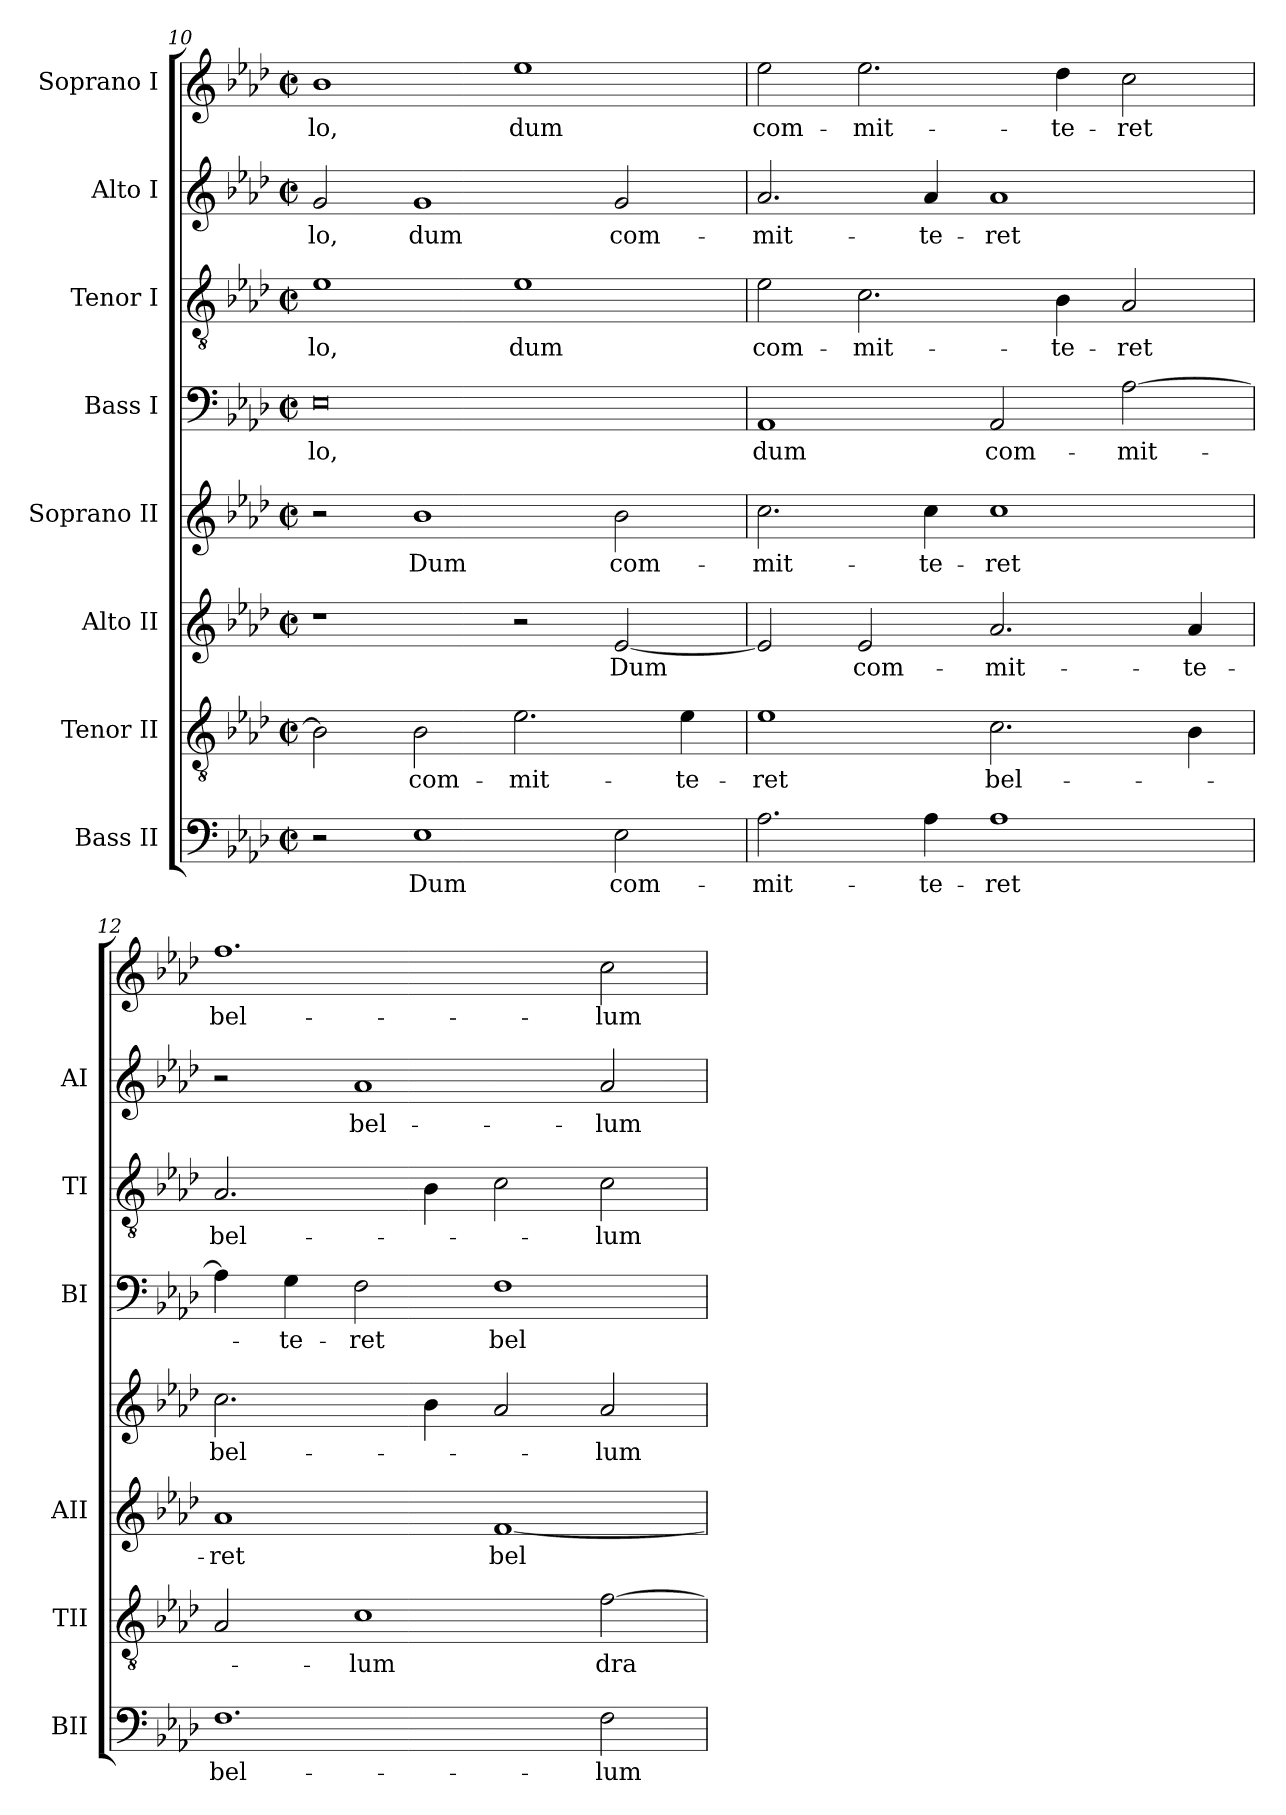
**kern	**text	**kern	**text	**kern	**text	**kern	**text	**kern	**text	**kern	**text	**kern	**text	**kern	**text
*part8	*part8	*part7	*part7	*part6	*part6	*part5	*part5	*part4	*part4	*part3	*part3	*part2	*part2	*part1	*part1
*staff8	*staff8	*staff7	*staff7	*staff6	*staff6	*staff5	*staff5	*staff4	*staff4	*staff3	*staff3	*staff2	*staff2	*staff1	*staff1
*I"Bass II	*	*I"Tenor II	*	*I"Alto II	*	*I"Soprano II	*	*I"Bass I	*	*I"Tenor I	*	*I"Alto I	*	*I"Soprano I	*
*I'BII	*	*I'TII	*	*I'AII	*	*	*	*I'BI	*	*I'TI	*	*I'AI	*	*	*
*clefF4	*	*clefGv2	*	*clefG2	*	*clefG2	*	*clefF4	*	*clefGv2	*	*clefG2	*	*clefG2	*
*k[b-e-a-d-]	*	*k[b-e-a-d-]	*	*k[b-e-a-d-]	*	*k[b-e-a-d-]	*	*k[b-e-a-d-]	*	*k[b-e-a-d-]	*	*k[b-e-a-d-]	*	*k[b-e-a-d-]	*
*A-:	*	*A-:	*	*A-:	*	*A-:	*	*A-:	*	*A-:	*	*A-:	*	*A-:	*
*M2/2	*	*M2/2	*	*M2/2	*	*M2/2	*	*M2/2	*	*M2/2	*	*M2/2	*	*M2/2	*
*met(c|)	*	*met(c|)	*	*met(c|)	*	*met(c|)	*	*met(c|)	*	*met(c|)	*	*met(c|)	*	*met(c|)	*
=10	=10	=10	=10	=10	=10	=10	=10	=10	=10	=10	=10	=10	=10	=10	=10
!	!	!	!	!	!	!	!	!	!LO:LY:b	!	!LO:LY:b	!	!LO:LY:b	!	!LO:LY:b
2r	.	2B-\]	.	1r	.	2r	.	0E-	-lo,	1e-	-lo,	2g/	-lo,	1b-	-lo,
!	!LO:LY:b	!	!LO:LY:b	!	!	!	!LO:LY:b	!	!	!	!	!	!LO:LY:b	!	!
1E-	Dum	2B-\	com-	.	.	1b-	Dum	.	.	.	.	1g	dum	.	.
!	!	!	!LO:LY:b	!	!	!	!	!	!	!	!LO:LY:b	!	!	!	!LO:LY:b
.	.	2.e-\	-mit-	2r	.	.	.	.	.	1e-	dum	.	.	1ee-	dum
!	!LO:LY:b	!	!	!	!LO:LY:b	!	!LO:LY:b	!	!	!	!	!	!LO:LY:b	!	!
2E-\	com-	.	.	[<2e-/	Dum	2b-\	com-	.	.	.	.	2g/	com-	.	.
!	!	!	!LO:LY:b	!	!	!	!	!	!	!	!	!	!	!	!
.	.	4e-\	-te-	.	.	.	.	.	.	.	.	.	.	.	.
=11	=11	=11	=11	=11	=11	=11	=11	=11	=11	=11	=11	=11	=11	=11	=11
!	!LO:LY:b	!	!LO:LY:b	!	!	!	!LO:LY:b	!	!LO:LY:b	!	!LO:LY:b	!	!LO:LY:b	!	!LO:LY:b
2.A-\	-mit-	1e-	-ret	2e-/]	.	2.cc\	-mit-	1AA-	dum	2e-\	com-	2.a-/	-mit-	2ee-\	com-
!	!	!	!	!	!LO:LY:b	!	!	!	!	!	!LO:LY:b	!	!	!	!LO:LY:b
.	.	.	.	2e-/	com-	.	.	.	.	2.c\	-mit-	.	.	2.ee-\	-mit-
!	!LO:LY:b	!	!	!	!	!	!LO:LY:b	!	!	!	!	!	!LO:LY:b	!	!
4A-\	-te-	.	.	.	.	4cc\	-te-	.	.	.	.	4a-/	-te-	.	.
!	!LO:LY:b	!	!LO:LY:b	!	!LO:LY:b	!	!LO:LY:b	!	!LO:LY:b	!	!	!	!LO:LY:b	!	!
1A-	-ret	2.c\	bel-	2.a-/	-mit-	1cc	-ret	2AA-/	com-	.	.	1a-	-ret	.	.
!	!	!	!	!	!	!	!	!	!	!	!LO:LY:b	!	!	!	!LO:LY:b
.	.	.	.	.	.	.	.	.	.	4B-\	-te-	.	.	4dd-\	-te-
!	!	!	!	!	!	!	!	!	!LO:LY:b	!	!LO:LY:b	!	!	!	!LO:LY:b
.	.	.	.	.	.	.	.	[>2A-\	-mit-	2A-/	-ret	.	.	2cc\	-ret
!	!	!	!	!	!LO:LY:b	!	!	!	!	!	!	!	!	!	!
.	.	4B-\	.	4a-/	-te-	.	.	.	.	.	.	.	.	.	.
=12	=12	=12	=12	=12	=12	=12	=12	=12	=12	=12	=12	=12	=12	=12	=12
!	!LO:LY:b	!	!	!	!LO:LY:b	!	!LO:LY:b	!	!	!	!LO:LY:b	!	!	!	!LO:LY:b
1.F	bel-	2A-/	.	1a-	-ret	2.cc\	bel-	4A-\]	.	2.A-/	bel-	2r	.	1.ff	bel-
!	!	!	!	!	!	!	!	!	!LO:LY:b	!	!	!	!	!	!
.	.	.	.	.	.	.	.	4G\	-te-	.	.	.	.	.	.
!	!	!	!LO:LY:b	!	!	!	!	!	!LO:LY:b	!	!	!	!LO:LY:b	!	!
.	.	1c	-lum	.	.	.	.	2F\	-ret	.	.	1a-	bel-	.	.
.	.	.	.	.	.	4b-\	.	.	.	4B-\	.	.	.	.	.
!	!	!	!	!	!LO:LY:b	!	!	!	!LO:LY:b	!	!	!	!	!	!
.	.	.	.	[<1f	bel-	2a-/	.	1F	bel-	2c\	.	.	.	.	.
!	!LO:LY:b	!	!LO:LY:b	!	!	!	!LO:LY:b	!	!	!	!LO:LY:b	!	!LO:LY:b	!	!LO:LY:b
2F\	-lum	[>2f\	dra-	.	.	2a-/	-lum	.	.	2c\	-lum	2a-/	-lum	2cc\	-lum
=	=	=	=	=	=	=	=	=	=	=	=	=	=	=	=
*-	*-	*-	*-	*-	*-	*-	*-	*-	*-	*-	*-	*-	*-	*-	*-
